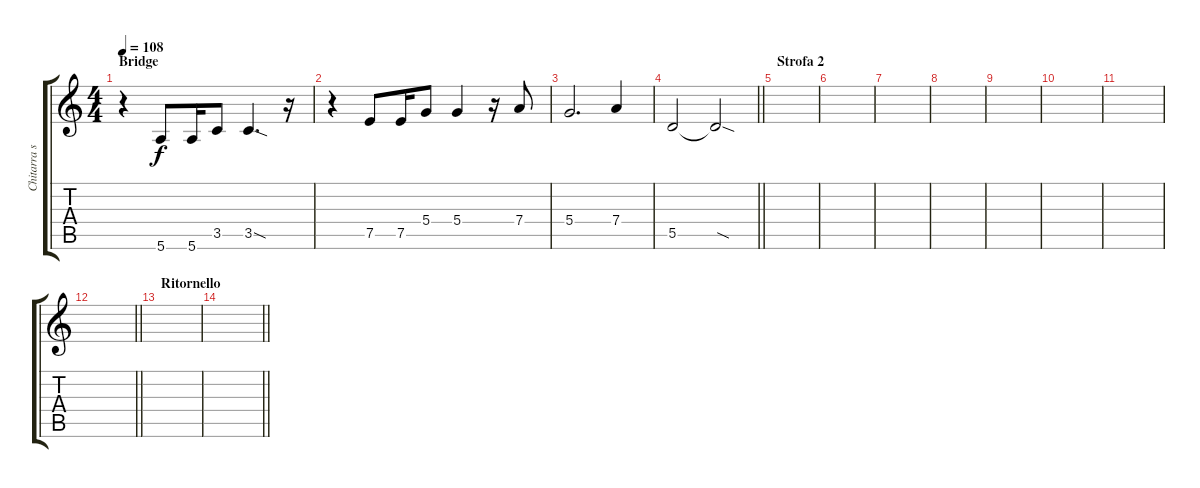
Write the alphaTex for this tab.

\track ("Chitarra solista" "Chitarra s") {instrument overdrivenguitar}
\staff {score tabs}
\tuning (E4 B3 G3 D3 A2 E2) {hide}
\ts (4 4)
\section ("" "Bridge")
\tempo 108
\clef g2
\ks c
r.4{dy f} 5.6.8 5.6.16 3.5.8 3.5{sod}.4{d} r.16 |
r.4 7.5.8 7.5.16 5.4.8 5.4.4 r.16 7.4.8 |
5.4.2{d} 7.4.4 |
\barLineRight lightlight
5.5.2 5.5{sod t}.2 |
\section ("" "Strofa 2")
|
|
|
|
|
|
|
\barLineRight lightlight
|
\section ("" "Ritornello")
|
\barLineRight lightlight
